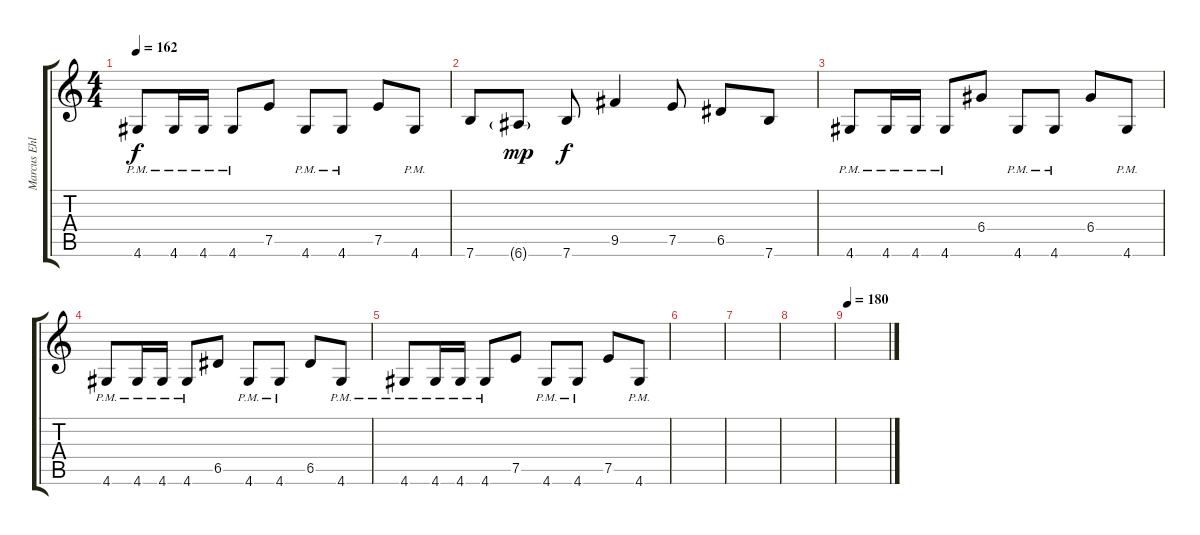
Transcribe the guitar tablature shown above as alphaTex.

\track ("Marcus Ehlin" "Marcus Ehl") {instrument distortionguitar}
\staff {score tabs}
\tuning (E4 B3 G3 D3 A2 E2) {hide}
\ts (4 4)
\tempo 162
\clef g2
\ks c
4.6{pm}.8{dy f} 4.6{pm}.16 4.6{pm}.16 4.6{pm}.8 7.5.8 4.6{pm}.8 4.6{pm}.8 7.5.8 4.6{pm}.8 |
7.6.8 6.6{g}.8{dy mp} 7.6.8{dy f} 9.5.4 7.5.8 6.5.8 7.6.8 |
4.6{pm}.8 4.6{pm}.16 4.6{pm}.16 4.6{pm}.8 6.4.8 4.6{pm}.8 4.6{pm}.8 6.4.8 4.6{pm}.8 |
4.6{pm}.8 4.6{pm}.16 4.6{pm}.16 4.6{pm}.8 6.5.8 4.6{pm}.8 4.6{pm}.8 6.5.8 4.6{pm}.8 |
4.6{pm}.8 4.6{pm}.16 4.6{pm}.16 4.6{pm}.8 7.5.8 4.6{pm}.8 4.6{pm}.8 7.5.8 4.6{pm}.8 |
|
|
|
\tempo 180
